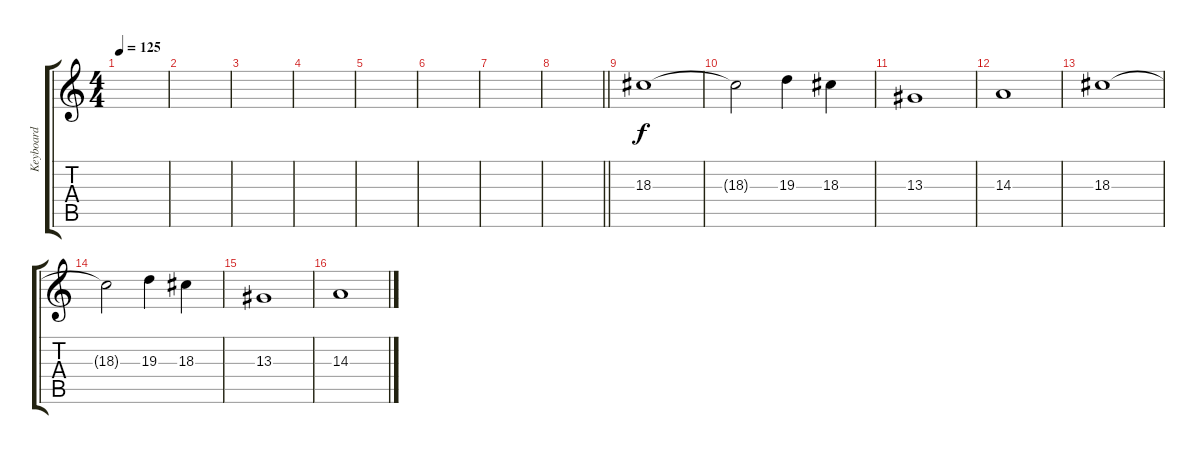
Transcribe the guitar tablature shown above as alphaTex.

\track ("Keyboard" "Keyboard") {instrument stringensemble1}
\staff {score tabs}
\tuning (E4 B3 G3 D3 A2 E2) {hide}
\ts (4 4)
\tempo 125
\clef g2
\ks c
|
|
|
|
|
|
|
\barLineRight lightlight
|
18.3.1 |
18.3{t}.2 19.3.4 18.3.4 |
13.3.1 |
14.3.1 |
18.3.1 |
18.3{t}.2 19.3.4 18.3.4 |
13.3.1 |
14.3.1
